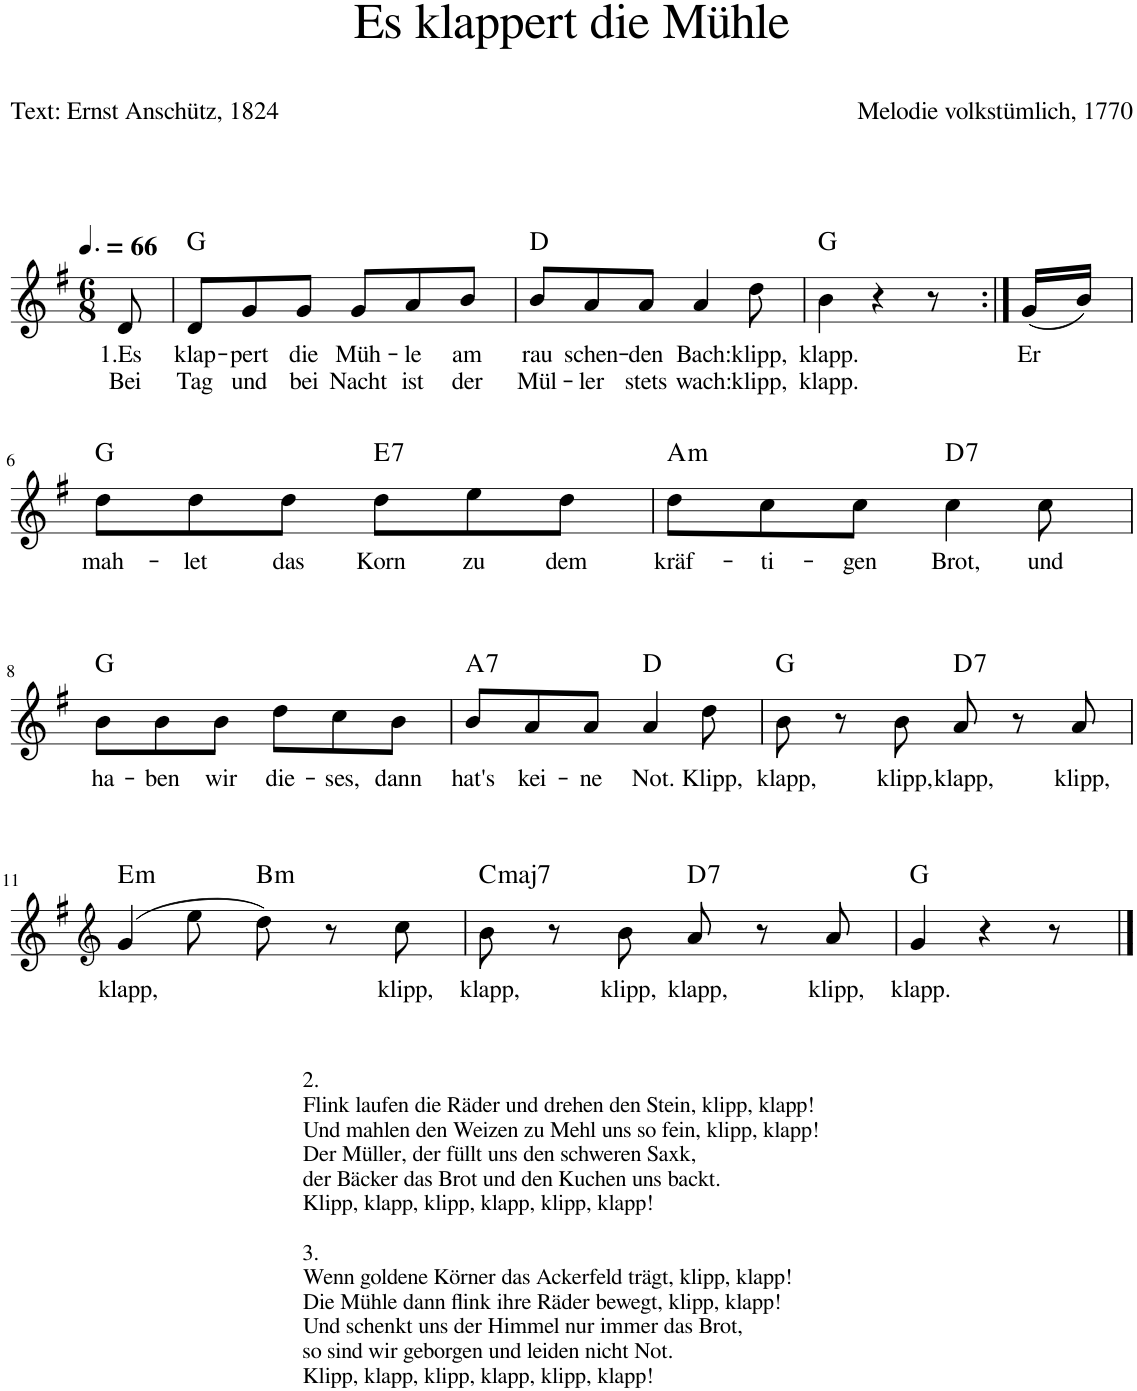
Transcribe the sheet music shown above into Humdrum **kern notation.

**kern	**text	**text	**harte
*part1	*part1	*part1	*part1
*staff1	*staff1	*staff1	*
*I"unbenannt1	*	*	*
*clefG2	*	*	*
*k[f#]	*	*	*
*M6/8	*	*	*
*MM99	*	*	*
=1	=1	=1	=1
!	!LO:LY:b	!LO:LY:b	!
8d/	1.Es	Bei	.
=2	=2	=2	=2
!	!LO:LY:b	!LO:LY:b	!
8d/L	klap-	Tag	G:maj
!	!LO:LY:b	!LO:LY:b	!
8g/	pert	und	.
!	!LO:LY:b	!LO:LY:b	!
8g/J	die	bei	.
!	!LO:LY:b	!LO:LY:b	!
8g/L	Müh-	Nacht	.
!	!LO:LY:b	!LO:LY:b	!
8a/	le	ist	.
!	!LO:LY:b	!LO:LY:b	!
8b/J	am	der	.
=3	=3	=3	=3
!	!LO:LY:b	!LO:LY:b	!
8b/L	rau	Mül-	D:maj
!	!LO:LY:b	!LO:LY:b	!
8a/	schen-	-ler	.
!	!LO:LY:b	!LO:LY:b	!
8a/J	den	stets	.
!	!LO:LY:b	!LO:LY:b	!
4a/	Bach:	wach:	.
!	!LO:LY:b	!LO:LY:b	!
8dd\	klipp,	klipp,	.
=4	=4	=4	=4
!	!LO:LY:b	!LO:LY:b	!
4b\	klapp.	klapp.	G:maj
4r	.	.	.
8r	.	.	.
=5:|!	=5:|!	=5:|!	=5:|!
!	!LO:LY:b	!	!
(16g/LL	Er	.	.
16b/JJ)	.	.	.
!!LO:LB:g=z
=6	=6	=6	=6
!	!LO:LY:b	!	!
8dd\L	mah-	.	G:maj
!	!LO:LY:b	!	!
8dd\	let	.	.
!	!LO:LY:b	!	!
8dd\J	das	.	.
!	!LO:LY:b	!	!LO:H:kt=7
8dd\L	Korn	.	E:7
!	!LO:LY:b	!	!
8ee\	zu	.	.
!	!LO:LY:b	!	!
8dd\J	dem	.	.
=7	=7	=7	=7
!	!LO:LY:b	!	!LO:H:kt=m
8dd\L	kräf-	.	A:min
!	!LO:LY:b	!	!
8cc\	ti-	.	.
!	!LO:LY:b	!	!
8cc\J	gen	.	.
!	!LO:LY:b	!	!LO:H:kt=7
4cc\	Brot,	.	D:7
!	!LO:LY:b	!	!
8cc\	und	.	.
!!LO:LB:g=z
=8	=8	=8	=8
!	!LO:LY:b	!	!
8b\L	ha-	.	G:maj
!	!LO:LY:b	!	!
8b\	ben	.	.
!	!LO:LY:b	!	!
8b\J	wir	.	.
!	!LO:LY:b	!	!
8dd\L	die-	.	.
!	!LO:LY:b	!	!
8cc\	ses,	.	.
!	!LO:LY:b	!	!
8b\J	dann	.	.
=9	=9	=9	=9
!	!LO:LY:b	!	!LO:H:kt=7
8b/L	hat's	.	A:7
!	!LO:LY:b	!	!
8a/	kei-	.	.
!	!LO:LY:b	!	!
8a/J	ne	.	.
!	!LO:LY:b	!	!
4a/	Not.	.	D:maj
!	!LO:LY:b	!	!
8dd\	Klipp,	.	.
=10	=10	=10	=10
!	!LO:LY:b	!	!
8b\	klapp,	.	G:maj
8r	.	.	.
!	!LO:LY:b	!	!
8b\	klipp,	.	.
!	!LO:LY:b	!	!LO:H:kt=7
8a/	klapp,	.	D:7
8r	.	.	.
!	!LO:LY:b	!	!
8a/	klipp,	.	.
!!LO:LB:g=z
=11	=11	=11	=11
*clefG2	*	*	*
!	!LO:LY:b	!	!LO:H:kt=m
(4g/	klapp,	.	E:min
8ee\	.	.	.
!	!	!	!LO:H:kt=m
8dd\)	.	.	B:min
8r	.	.	.
!	!LO:LY:b	!	!
8cc\	klipp,	.	.
=12	=12	=12	=12
!LO:TX:b:t=2.	!	!	!
!LO:TX:b:t=Flink laufen die Räder und drehen den Stein, klipp, klapp!	!	!	!
!LO:TX:b:t=Und mahlen den Weizen zu Mehl uns so fein, klipp, klapp!	!	!	!
!LO:TX:b:t=Der Müller, der füllt uns den schweren Saxk,	!	!	!
!LO:TX:b:t=der Bäcker das Brot und den Kuchen uns backt.	!	!	!
!LO:TX:b:t=Klipp, klapp, klipp, klapp, klipp, klapp!	!	!	!
!LO:TX:b:t=3.	!	!	!
!LO:TX:b:t=Wenn goldene Körner das Ackerfeld trägt, klipp, klapp!	!	!	!
!LO:TX:b:t=Die Mühle dann flink ihre Räder bewegt, klipp, klapp!	!	!	!
!LO:TX:b:t=Und schenkt uns der Himmel nur immer das Brot,	!	!	!
!LO:TX:b:t=so sind wir geborgen und leiden nicht Not.	!	!	!
!LO:TX:b:t=Klipp, klapp, klipp, klapp, klipp, klapp!	!	!	!
!	!LO:LY:b	!	!LO:H:kt=maj7
8b\	klapp,	.	C:maj7
8r	.	.	.
!	!LO:LY:b	!	!
8b\	klipp,	.	.
!	!LO:LY:b	!	!LO:H:kt=7
8a/	klapp,	.	D:7
8r	.	.	.
!	!LO:LY:b	!	!
8a/	klipp,	.	.
=13	=13	=13	=13
!	!LO:LY:b	!	!
4g/	klapp.	.	G:maj
4r	.	.	.
8r	.	.	.
==	==	==	==
*-	*-	*-	*-
